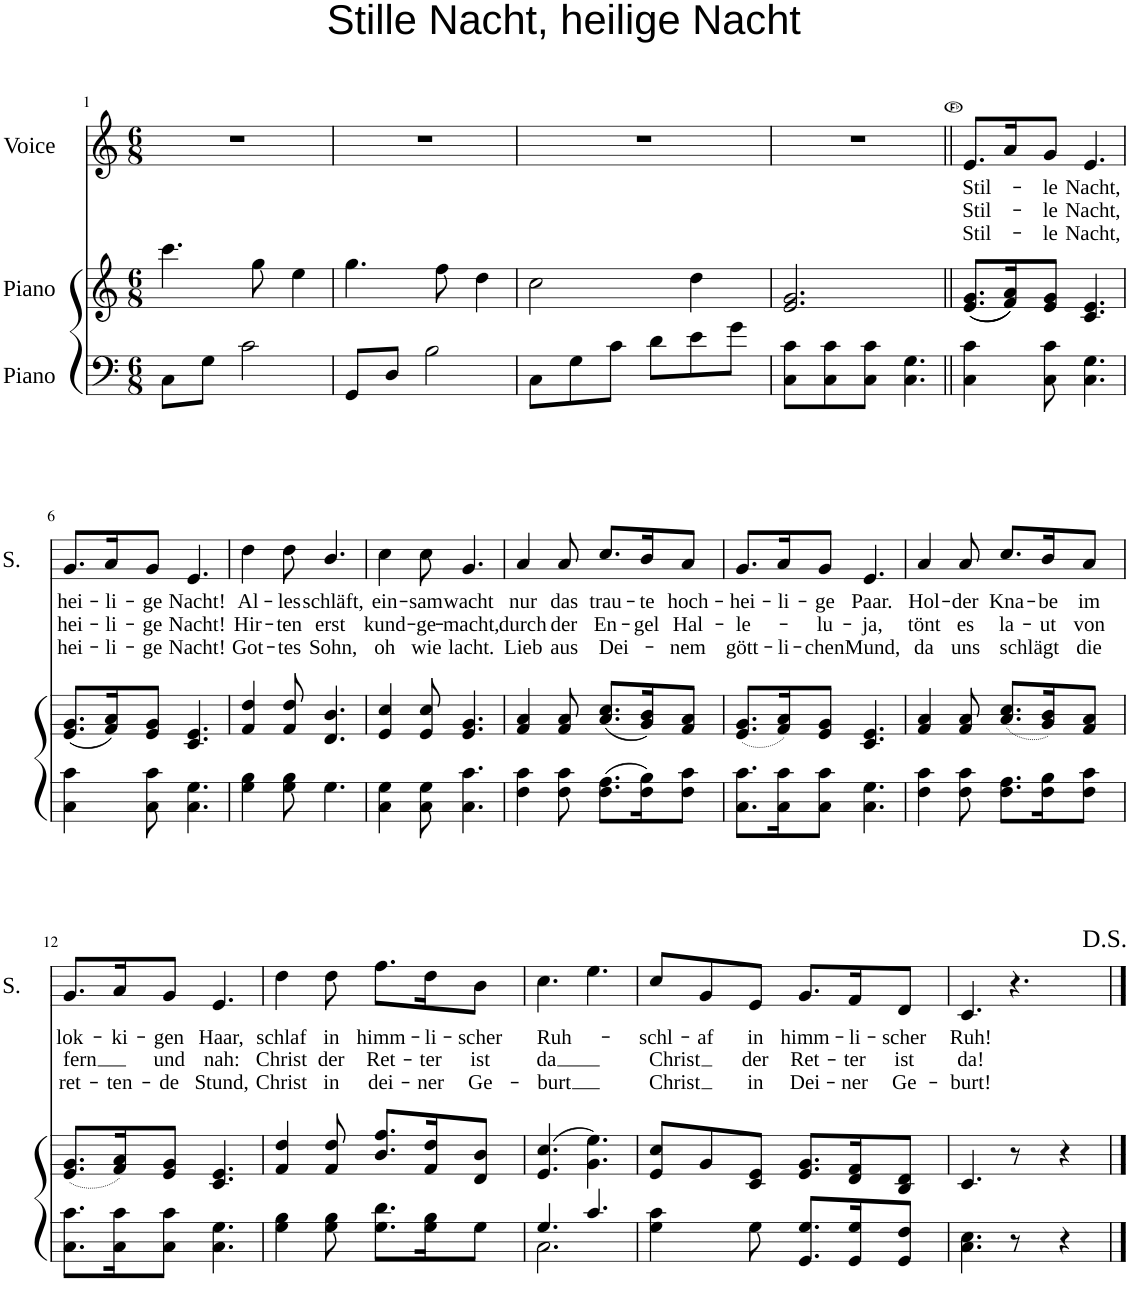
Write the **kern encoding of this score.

**kern	**kern	**kern	**text	**text	**text
*part3	*part2	*part1	*part1	*part1	*part1
*staff3	*staff2	*staff1	*staff1	*staff1	*staff1
*I"Piano	*I"Piano	*I"Voice	*	*	*
*clefF4	*clefG2	*clefG2	*	*	*
*k[]	*k[]	*k[]	*	*	*
*M6/8	*M6/8	*M6/8	*	*	*
=1	=1	=1	=1	=1	=1
8C\L	4.ccc\	2.r	.	.	.
8G\J	.	.	.	.	.
2c\	.	.	.	.	.
.	8gg\	.	.	.	.
.	4ee\	.	.	.	.
=2	=2	=2	=2	=2	=2
8GG/L	4.gg\	2.r	.	.	.
8D/J	.	.	.	.	.
2B\	.	.	.	.	.
.	8ff\	.	.	.	.
.	4dd\	.	.	.	.
=3	=3	=3	=3	=3	=3
8C\L	2cc\	2.r	.	.	.
8G\	.	.	.	.	.
8c\J	.	.	.	.	.
8d\L	.	.	.	.	.
8e\	4dd\	.	.	.	.
8g\J	.	.	.	.	.
=4	=4	=4	=4	=4	=4
8C\ 8c\L	2.e/ 2.g/	2.r	.	.	.
8C\ 8c\	.	.	.	.	.
8C\ 8c\J	.	.	.	.	.
4.C\ 4.G\	.	.	.	.	.
=5||	=5||	=5||	=5||	=5||	=5||
!	!	!	!LO:LY:b	!LO:LY:b	!LO:LY:b
4C\ 4c\	((8.e/ 8.g/L	8.e/L	Stil-	Stil-	Stil-
.	16f/ 16a/K))	16a/K	.	.	.
!	!	!	!LO:LY:b	!LO:LY:b	!LO:LY:b
8C\ 8c\	8e/ 8g/J	8g/J	le	-le	-le
!	!	!	!LO:LY:b	!LO:LY:b	!LO:LY:b
4.C\ 4.G\	4.c/ 4.e/	4.e/	Nacht,	Nacht,	Nacht,
!!LO:LB:g=z
=6	=6	=6	=6	=6	=6
!	!	!	!LO:LY:b	!LO:LY:b	!LO:LY:b
4C\ 4c\	(8.e/ 8.g/L	8.g/L	hei-	hei-	hei-
!	!	!	!LO:LY:b	!LO:LY:b	!LO:LY:b
.	16f/ 16a/K)	16a/K	-li-	-li-	-li-
!	!	!	!LO:LY:b	!LO:LY:b	!LO:LY:b
8C\ 8c\	8e/ 8g/J	8g/J	-ge	-ge	-ge
!	!	!	!LO:LY:b	!LO:LY:b	!LO:LY:b
4.C\ 4.G\	4.c/ 4.e/	4.e/	Nacht!	Nacht!	Nacht!
=7	=7	=7	=7	=7	=7
!	!	!	!LO:LY:b	!LO:LY:b	!LO:LY:b
4G\ 4B\	4f/ 4dd/	4dd\	Al-	Hir-	Got-
!	!	!	!LO:LY:b	!LO:LY:b	!LO:LY:b
8G\ 8B\	8f/ 8dd/	8dd\	-les	-ten	-tes
!	!	!	!LO:LY:b	!LO:LY:b	!LO:LY:b
4.G\	4.d/ 4.b/	4.b/	schläft,	erst	Sohn,
=8	=8	=8	=8	=8	=8
!	!	!	!LO:LY:b	!LO:LY:b	!LO:LY:b
4C\ 4G\	4e/ 4cc/	4cc\	ein-	kund-	oh
!	!	!	!LO:LY:b	!LO:LY:b	!LO:LY:b
8C\ 8G\	8e/ 8cc/	8cc\	-sam	-ge-	wie
!	!	!	!LO:LY:b	!LO:LY:b	!LO:LY:b
4.C\ 4.c\	4.e/ 4.g/	4.g/	wacht	-macht,	lacht.
=9	=9	=9	=9	=9	=9
*	*	*k[]	*	*	*
!	!	!	!LO:LY:b	!LO:LY:b	!LO:LY:b
4F\ 4c\	4f/ 4a/	4a/	nur	durch	Lieb
!	!	!	!LO:LY:b	!LO:LY:b	!LO:LY:b
8F\ 8c\	8f/ 8a/	8a/	das	der	aus
!	!	!	!LO:LY:b	!LO:LY:b	!LO:LY:b
(8.F\ 8.A\L	(8.a/ 8.cc/L	8.cc/L	trau-	En-	Dei-
!	!	!	!LO:LY:b	!LO:LY:b	!
16F\ 16B\K)	16g/ 16b/K)	16b/K	-te	-gel	.
!	!	!	!LO:LY:b	!LO:LY:b	!LO:LY:b
8F\ 8c\J	8f/ 8a/J	8a/J	hoch-	Hal-	-nem
=10	=10	=10	=10	=10	=10
!	!	!	!LO:LY:b	!LO:LY:b	!LO:LY:b
8.C\ 8.c\L	(8.e/ 8.g/L	8.g/L	-hei-	-le-	gött-
!	!	!	!LO:LY:b	!	!LO:LY:b
16C\ 16c\K	16f/ 16a/K)	16a/K	-li-	.	-li-
!	!	!	!LO:LY:b	!LO:LY:b	!LO:LY:b
8C\ 8c\J	8e/ 8g/J	8g/J	-ge	-lu-	-chen
!	!	!	!LO:LY:b	!LO:LY:b	!LO:LY:b
4.C\ 4.G\	4.c/ 4.e/	4.e/	Paar.	-ja,	Mund,
=11	=11	=11	=11	=11	=11
!	!	!	!LO:LY:b	!LO:LY:b	!LO:LY:b
4F\ 4c\	4f/ 4a/	4a/	Hol-	tönt	da
!	!	!	!LO:LY:b	!LO:LY:b	!LO:LY:b
8F\ 8c\	8f/ 8a/	8a/	-der	es	uns
!	!	!	!LO:LY:b	!LO:LY:b	!LO:LY:b
8.F\ 8.A\L	(8.a/ 8.cc/L	8.cc/L	Kna-	la-	schlägt
!	!	!	!LO:LY:b	!LO:LY:b	!
16F\ 16B\K	16g/ 16b/K)	16b/K	-be	-ut	.
!	!	!	!LO:LY:b	!LO:LY:b	!LO:LY:b
8F\ 8c\J	8f/ 8a/J	8a/J	im	von	die
!!LO:LB:g=z
=12	=12	=12	=12	=12	=12
!	!	!	!LO:LY:b	!LO:LY:b	!LO:LY:b
8.C\ 8.c\L	(8.e/ 8.g/L	8.g/L	lok-	-fern	ret-
!	!	!	!LO:LY:b	!	!LO:LY:b
16C\ 16c\K	16f/ 16a/K)	16a/K	-ki-	.	-ten-
!	!	!	!LO:LY:b	!LO:LY:b	!LO:LY:b
8C\ 8c\J	8e/ 8g/J	8g/J	-gen	und	-de
!	!	!	!LO:LY:b	!LO:LY:b	!LO:LY:b
4.C\ 4.G\	4.c/ 4.e/	4.e/	Haar,	nah:	Stund,
=13	=13	=13	=13	=13	=13
!	!	!	!LO:LY:b	!LO:LY:b	!LO:LY:b
4G\ 4B\	4f/ 4dd/	4dd\	schlaf	Christ	Christ
!	!	!	!LO:LY:b	!LO:LY:b	!LO:LY:b
8G\ 8B\	8f/ 8dd/	8dd\	in	der	in
!	!	!	!LO:LY:b	!LO:LY:b	!LO:LY:b
8.G\ 8.d\L	8.b/ 8.ff/L	8.ff\L	himm-	Ret-	dei-
!	!	!	!LO:LY:b	!LO:LY:b	!LO:LY:b
16G\ 16B\K	16f/ 16dd/K	16dd\K	-li-	-ter	-ner
!	!	!	!LO:LY:b	!LO:LY:b	!LO:LY:b
8G\J	8d/ 8b/J	8b\J	-scher	ist	Ge-
=14	=14	=14	=14	=14	=14
*^	*	*	*	*	*
!	!	!	!	!LO:LY:b	!LO:LY:b	!LO:LY:b
4.G/	2.C\	(4.e/ 4.cc/	4.cc\	Ruh-	-da	-burt
4.c/	.	4.g\ 4.ee\)	4.ee\	.	.	.
*v	*v	*	*	*	*	*
=15	=15	=15	=15	=15	=15
!	!	!	!LO:LY:b	!LO:LY:b	!LO:LY:b
4G\ 4c\	8e/ 8cc/L	8cc/L	-schl-	-Christ	-Christ
!	!	!	!LO:LY:b	!	!
.	8g/	8g/	-af	.	.
!	!	!	!LO:LY:b	!LO:LY:b	!LO:LY:b
8G\	8c/ 8e/J	8e/J	in	der	in
!	!	!	!LO:LY:b	!LO:LY:b	!LO:LY:b
8.GG/ 8.G/L	8.e/ 8.g/L	8.g/L	himm-	Ret-	Dei-
!	!	!	!LO:LY:b	!LO:LY:b	!LO:LY:b
16GG/ 16G/K	16d/ 16f/K	16f/K	-li-	-ter	-ner
!	!	!	!LO:LY:b	!LO:LY:b	!LO:LY:b
8GG/ 8F/J	8B/ 8d/J	8d/J	-scher	ist	Ge-
=16	=16	=16	=16	=16	=16
!	!	!	!LO:LY:b	!LO:LY:b	!LO:LY:b
4.C\ 4.E\	4.c/	4.c/	Ruh!	da!	-burt!
8r	8r	4.r	.	.	.
4r	4r	.	.	.	.
==	==	==	==	==	==
*-	*-	*-	*-	*-	*-
